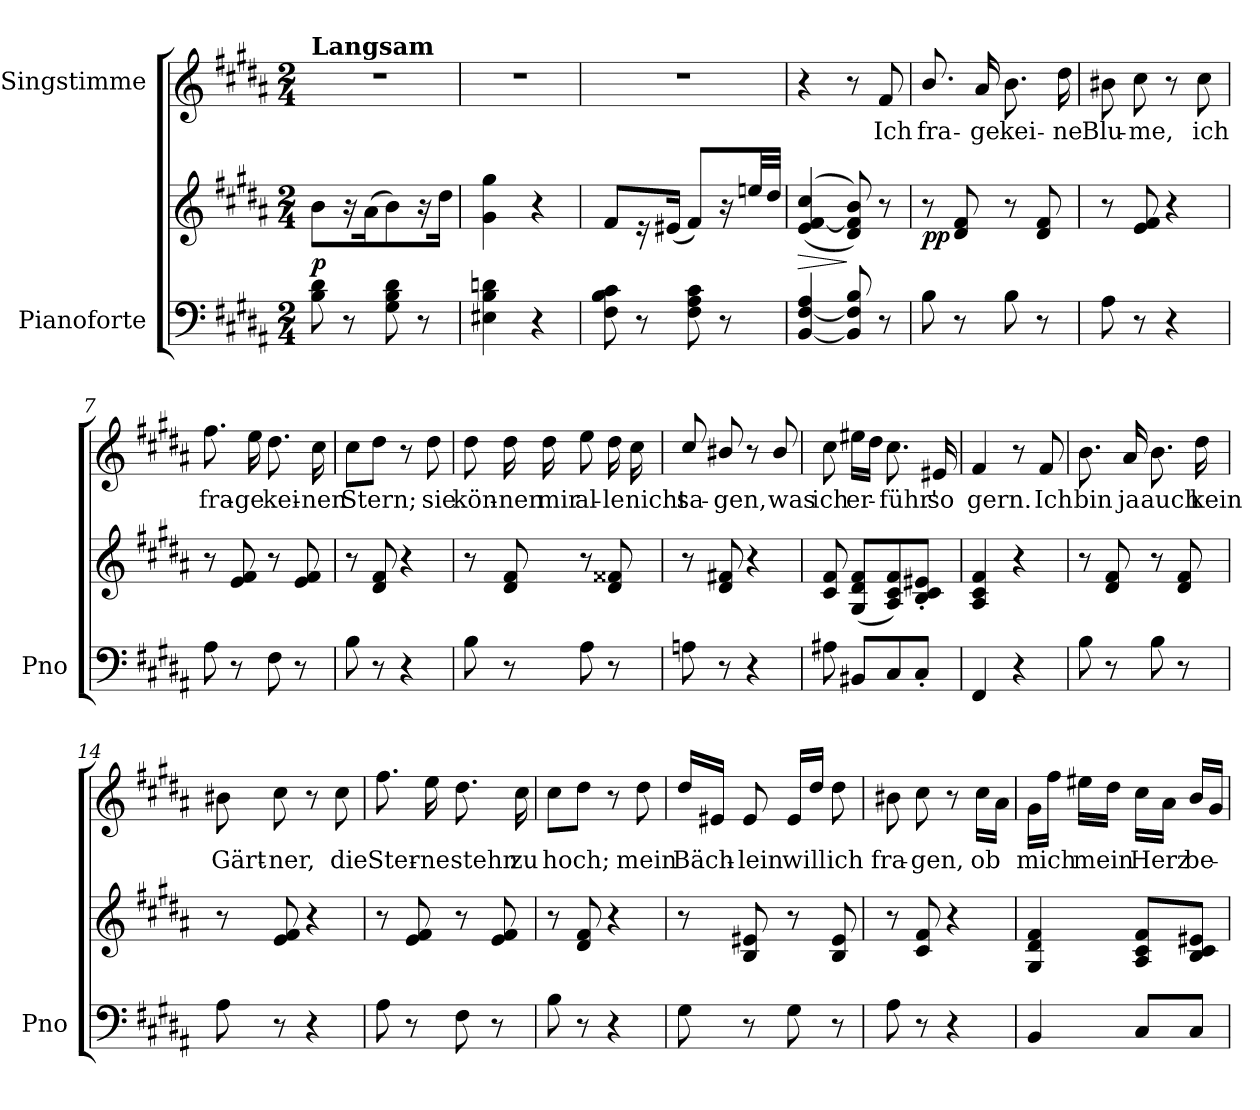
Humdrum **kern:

**kern	**kern	**dynam	**kern	**text
*part2	*part2	*part2	*part1	*part1
*staff3	*staff2	*staff2/3	*staff1	*staff1
*I"Pianoforte	*	*	*I"Singstimme	*
*I'Pno	*	*	*	*
*clefF4	*clefG2	*	*clefG2	*
*k[f#c#g#d#a#]	*k[f#c#g#d#a#]	*	*k[f#c#g#d#a#]	*
*M2/4	*M2/4	*	*M2/4	*
*MM50	*MM50	*	*MM50	*
=1	=1	=1	=1	=1
!	!	!	!LO:TX:a:B:t=Langsam	!
!	!	!LO:DY:a=2	!	!
8B\ 8d#\	8b\L	p	2r	.
8r	16r	.	.	.
.	(16a#\K	.	.	.
8G#\ 8B\ 8d#\	8b\)	.	.	.
8r	16r	.	.	.
.	16dd#\Jk	.	.	.
=2	=2	=2	=2	=2
4E#X\ 4B\ 4dn\	4g#\ 4gg#\	.	2r	.
4r	4r	.	.	.
=3	=3	=3	=3	=3
8F#\ 8B\ 8c#\	8f#/L	.	2r	.
8r	16r	.	.	.
.	(16e#X/Jk	.	.	.
8F#\ 8A#\ 8c#\	8f#/L)	.	.	.
8r	16r	.	.	.
.	32een/LL	.	.	.
.	32dd#/JJJ	.	.	.
=4	=4	=4	=4	=4
!	!	!LO:HP:b	!	!
[4BB/ [4F#/ 4A#/	(>(4e/ [4f#/ 4cc#/	>	4r	.
8BB/] 8F#/] 8B/	8d#/ 8f#/] 8b/))	]	8r	.
!	!	!	!	!LO:LY:b
8r	8r	.	8f#/	Ich
=5	=5	=5	=5	=5
!	!	!LO:DY:b	!	!LO:LY:b
8B\	8r	pp	8.b/	fra-
8r	8d#/ 8f#/	.	.	.
!	!	!	!	!LO:LY:b
.	.	.	16a#/	-ge
!	!	!	!	!LO:LY:b
8B\	8r	.	8.b\	kei-
8r	8d#/ 8f#/	.	.	.
!	!	!	!	!LO:LY:b
.	.	.	16dd#\	-ne
!!LO:LB:g=z
=6	=6	=6	=6	=6
!	!	!	!	!LO:LY:b
8A#\	8r	.	8b#X\	Blu-
!	!	!	!	!LO:LY:b
8r	8e/ 8f#/	.	8cc#\	-me,
4r	4r	.	8r	.
!	!	!	!	!LO:LY:b
.	.	.	8cc#\	ich
=7	=7	=7	=7	=7
!	!	!	!	!LO:LY:b
8A#\	8r	.	8.ff#\	fra-
8r	8e/ 8f#/	.	.	.
!	!	!	!	!LO:LY:b
.	.	.	16ee\	-ge
!	!	!	!	!LO:LY:b
8F#\	8r	.	8.dd#\	kei-
8r	8e/ 8f#/	.	.	.
!	!	!	!	!LO:LY:b
.	.	.	16cc#\	-nen
=8	=8	=8	=8	=8
!	!	!	!	!LO:LY:b
8B\	8r	.	8cc#\L	Stern;
8r	8d#/ 8f#/	.	8dd#\J	.
4r	4r	.	8r	.
!	!	!	!	!LO:LY:b
.	.	.	8dd#\	sie
=9	=9	=9	=9	=9
!	!	!	!	!LO:LY:b
8B\	8r	.	8dd#\	kön-
!	!	!	!	!LO:LY:b
8r	8d#/ 8f#/	.	16dd#\	-nen
!	!	!	!	!LO:LY:b
.	.	.	16dd#\	mir
!	!	!	!	!LO:LY:b
8A#\	8r	.	8ee\	al-
!	!	!	!	!LO:LY:b
8r	8d#/ 8f##X/	.	16dd#\	-le
!	!	!	!	!LO:LY:b
.	.	.	16cc#\	nicht
!!LO:LB:g=z
=10	=10	=10	=10	=10
!	!	!	!	!LO:LY:b
8An\	8r	.	8cc#/	sa-
!	!	!	!	!LO:LY:b
8r	8d#/ 8f#X/	.	8b#X/	-gen,
4r	4r	.	8r	.
!	!	!	!	!LO:LY:b
.	.	.	8b#/	was
=11	=11	=11	=11	=11
!	!	!	!	!LO:LY:b
8A#X\	8c#/ 8f#/	.	8cc#\	ich
!	!	!	!	!LO:LY:b
8BB#X/L	(8G#/ 8d#/ 8f#/L	.	16ee#X\LL	er-
.	.	.	16dd#\JJ	.
!	!	!	!	!LO:LY:b
8C#/	8A#/ 8c#/ 8f#/)	.	8.cc#\	-führ'
8C#'/J	8B/' 8c#/' 8e#X/'J	.	.	.
!	!	!	!	!LO:LY:b
.	.	.	16e#X/	so
=12	=12	=12	=12	=12
!	!	!	!	!LO:LY:b
4FF#/	4A#/ 4c#/ 4f#/	.	4f#/	gern.
4r	4r	.	8r	.
!	!	!	!	!LO:LY:b
.	.	.	8f#/	Ich
=13	=13	=13	=13	=13
!	!	!	!	!LO:LY:b
8B\	8r	.	8.b\	bin
8r	8d#/ 8f#/	.	.	.
!	!	!	!	!LO:LY:b
.	.	.	16a#/	ja
!	!	!	!	!LO:LY:b
8B\	8r	.	8.b\	auch
8r	8d#/ 8f#/	.	.	.
!	!	!	!	!LO:LY:b
.	.	.	16dd#\	kein
!!LO:LB:g=z
=14	=14	=14	=14	=14
!	!	!	!	!LO:LY:b
8A#\	8r	.	8b#X\	Gärt-
!	!	!	!	!LO:LY:b
8r	8e/ 8f#/	.	8cc#\	-ner,
4r	4r	.	8r	.
!	!	!	!	!LO:LY:b
.	.	.	8cc#\	die
=15	=15	=15	=15	=15
!	!	!	!	!LO:LY:b
8A#\	8r	.	8.ff#\	Ster-
8r	8e/ 8f#/	.	.	.
!	!	!	!	!LO:LY:b
.	.	.	16ee\	-ne
!	!	!	!	!LO:LY:b
8F#\	8r	.	8.dd#\	stehn
8r	8e/ 8f#/	.	.	.
!	!	!	!	!LO:LY:b
.	.	.	16cc#\	zu
=16	=16	=16	=16	=16
!	!	!	!	!LO:LY:b
8B\	8r	.	8cc#\L	hoch;
8r	8d#/ 8f#/	.	8dd#\J	.
4r	4r	.	8r	.
!	!	!	!	!LO:LY:b
.	.	.	8dd#\	mein
=17	=17	=17	=17	=17
!	!	!	!	!LO:LY:b
8G#\	8r	.	16dd#/LL	Bäch-
.	.	.	16e#X/JJ	.
!	!	!	!	!LO:LY:b
8r	8B/ 8e#X/	.	8e#/	-lein
!	!	!	!	!LO:LY:b
8G#\	8r	.	16e#/LL	will
.	.	.	16dd#/JJ	.
!	!	!	!	!LO:LY:b
8r	8B/ 8e#/	.	8dd#\	ich
!!LO:LB:g=z
=18	=18	=18	=18	=18
!	!	!	!	!LO:LY:b
8A#\	8r	.	8b#X\	fra-
!	!	!	!	!LO:LY:b
8r	8c#/ 8f#/	.	8cc#\	-gen,
4r	4r	.	8r	.
!	!	!	!	!LO:LY:b
.	.	.	16cc#\LL	ob
.	.	.	16a#\JJ	.
=19	=19	=19	=19	=19
!	!	!	!	!LO:LY:b
4BB/	4G#/ 4d#/ 4f#/	.	16g#\LL	mich
.	.	.	16ff#\JJ	.
!	!	!	!	!LO:LY:b
.	.	.	16ee#X\LL	mein
.	.	.	16dd#\JJ	.
!	!	!	!	!LO:LY:b
8C#/L	8A#/ 8c#/ 8f#/L	.	16cc#\LL	Herz
.	.	.	16a#\JJ	.
!	!	!	!	!LO:LY:b
8C#/J	8B/ 8c#/ 8e#X/J	.	16b/LL	be-
.	.	.	16g#/JJ	.
=	=	=	=	=
*-	*-	*-	*-	*-
